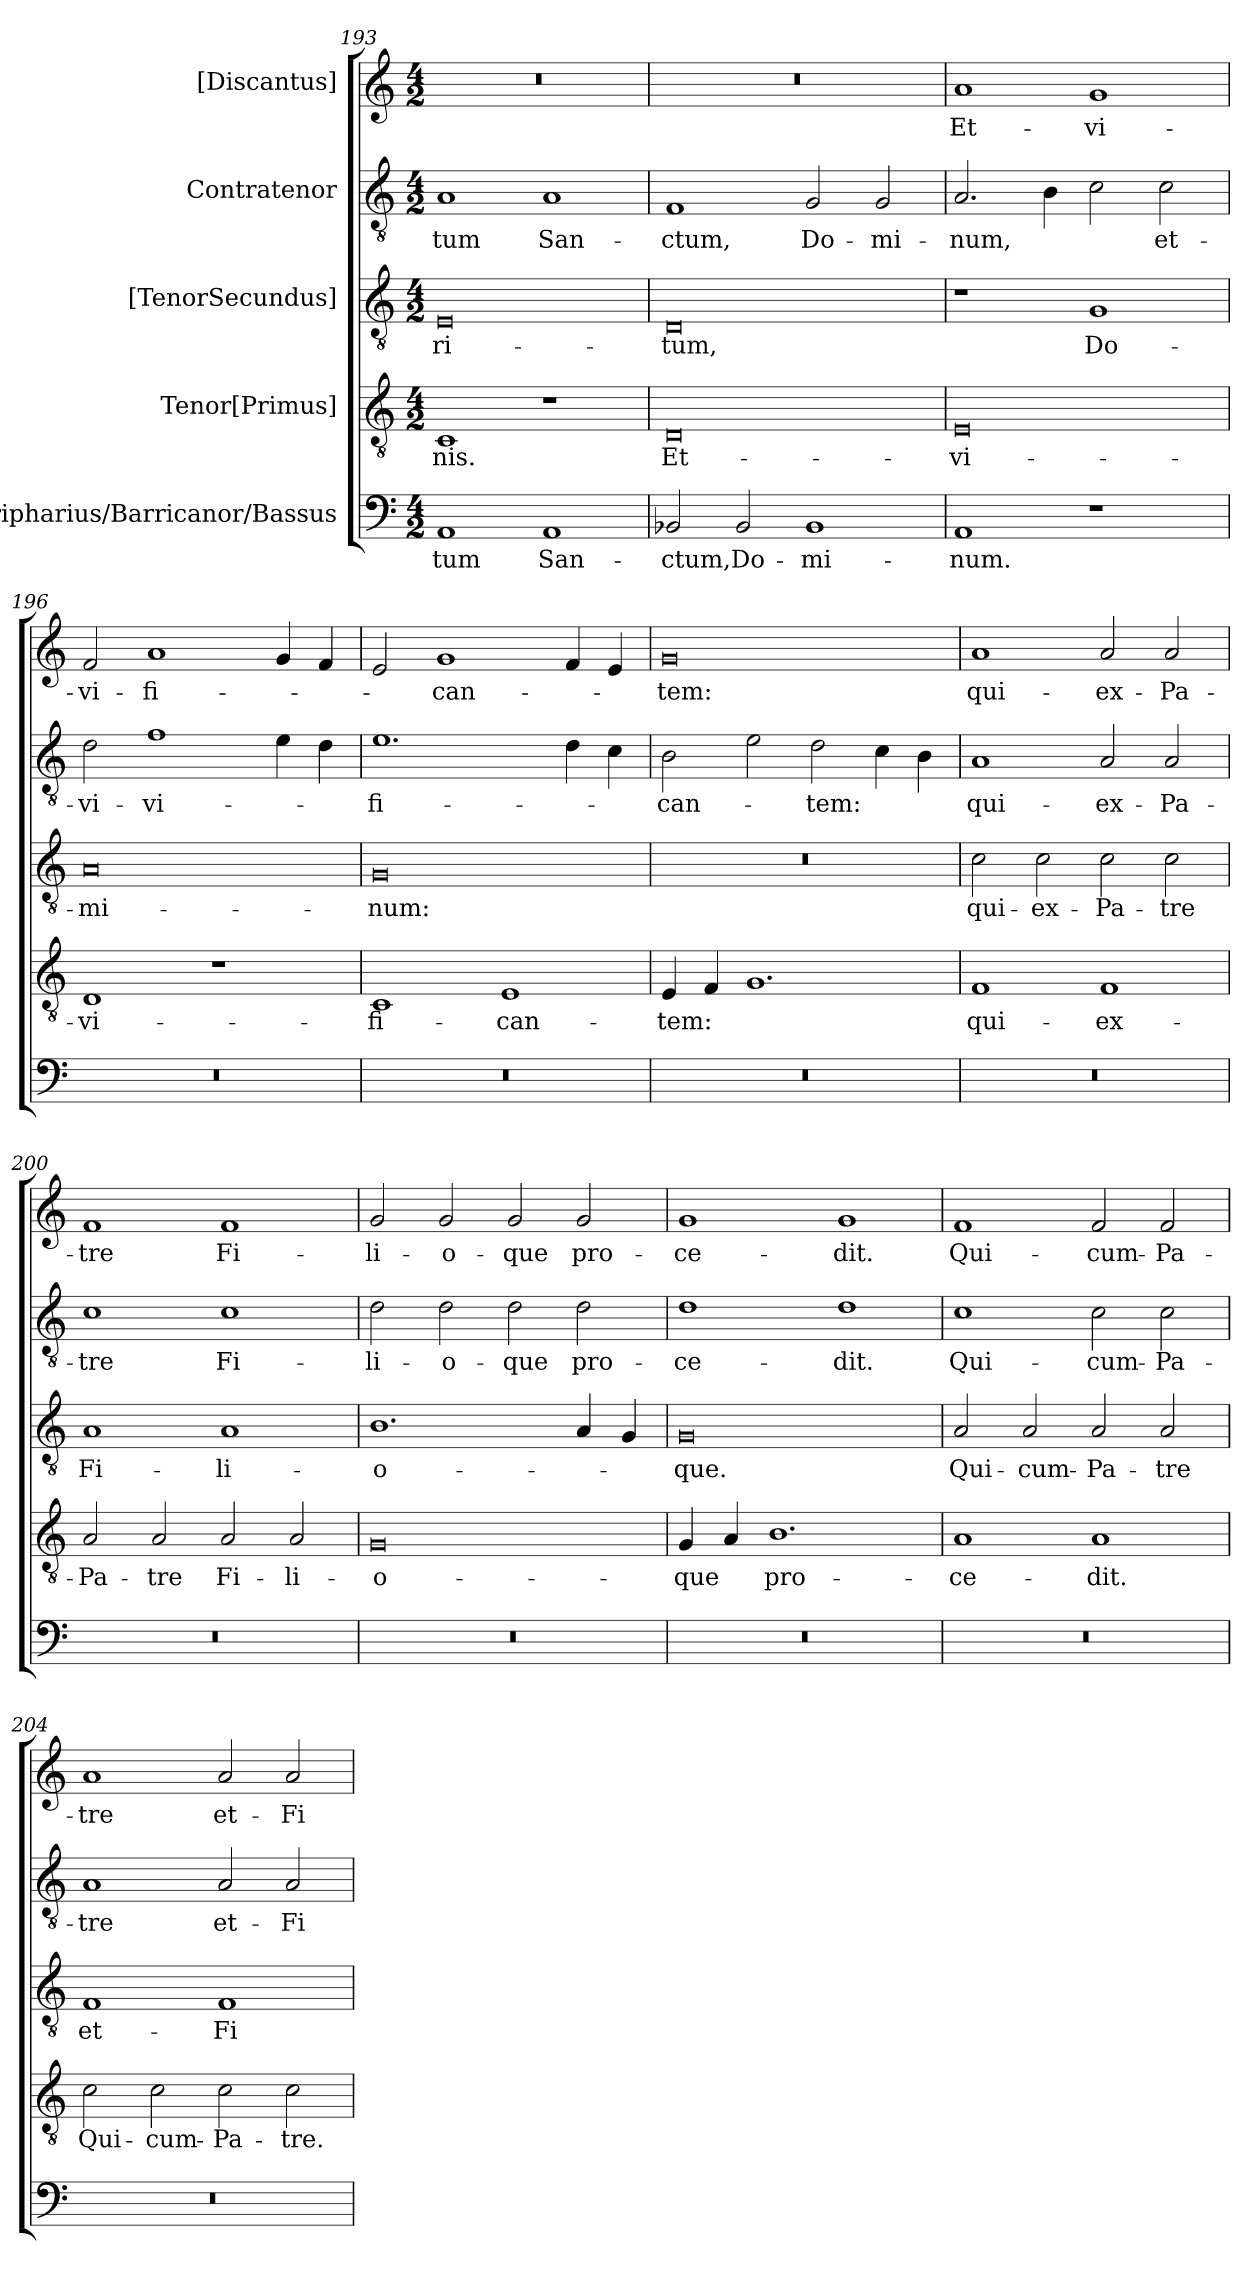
**kern	**text	**kern	**text	**kern	**text	**kern	**text	**kern	**text
*part5	*part5	*part4	*part4	*part3	*part3	*part2	*part2	*part1	*part1
*staff5	*staff5	*staff4	*staff4	*staff3	*staff3	*staff2	*staff2	*staff1	*staff1
*I"Barripharius/Barricanor/Bassus	*	*I"Tenor[Primus]	*	*I"[TenorSecundus]	*	*I"Contratenor	*	*I"[Discantus]	*
*clefF4	*	*clefGv2	*	*clefGv2	*	*clefGv2	*	*clefG2	*
*k[]	*	*k[]	*	*k[]	*	*k[]	*	*k[]	*
*M4/2	*	*M4/2	*	*M4/2	*	*M4/2	*	*M4/2	*
=193	=193	=193	=193	=193	=193	=193	=193	=193	=193
1AA/	-tum	1C/	-nis.	0E/	-ri-	1A/	-tum	0r	.
1AA/	San-	1r	.	.	.	1A/	San-	.	.
=194	=194	=194	=194	=194	=194	=194	=194	=194	=194
2BB-X/	-ctum,	0D/	Et-	0D/	-tum,	1F/	-ctum,	0r	.
2BB-/	Do-	.	.	.	.	.	.	.	.
1BB-/	-mi-	.	.	.	.	2G/	Do-	.	.
.	.	.	.	.	.	2G/	-mi-	.	.
=195	=195	=195	=195	=195	=195	=195	=195	=195	=195
1AA/	-num.	0E/	vi-	1r	.	2.A/	-num,	1a/	Et-
.	.	.	.	.	.	4B\	.	.	.
1r	.	.	.	1G/	Do-	2c\	.	1g/	vi-
.	.	.	.	.	.	2c\	et-	.	.
=196	=196	=196	=196	=196	=196	=196	=196	=196	=196
0r	.	1D/	-vi-	0A/	-mi-	2d\	vi-	2f/	-vi-
.	.	.	.	.	.	1f\	-vi-	1a/	-fi-
.	.	1r	.	.	.	.	.	.	.
.	.	.	.	.	.	4e\	.	4g/	.
.	.	.	.	.	.	4d\	.	4f/	.
=197	=197	=197	=197	=197	=197	=197	=197	=197	=197
0r	.	1C/	-fi-	0G/	-num:	1.e\	-fi-	2e/	.
.	.	.	.	.	.	.	.	1g/	-can-
.	.	1E/	-can-	.	.	.	.	.	.
.	.	.	.	.	.	4d\	.	4f/	.
.	.	.	.	.	.	4c\	.	4e/	.
=198	=198	=198	=198	=198	=198	=198	=198	=198	=198
0r	.	4E/	-tem:	0r	.	2B\	-can-	0g/	-tem:
.	.	4F/	.	.	.	.	.	.	.
.	.	1.G/	.	.	.	2e\	.	.	.
.	.	.	.	.	.	2d\	-tem:	.	.
.	.	.	.	.	.	4c\	.	.	.
.	.	.	.	.	.	4B\	.	.	.
=199	=199	=199	=199	=199	=199	=199	=199	=199	=199
0r	.	1F/	qui-	2c\	qui-	1A/	qui-	1a/	qui-
.	.	.	.	2c\	ex-	.	.	.	.
.	.	1F/	ex-	2c\	Pa-	2A/	ex-	2a/	ex-
.	.	.	.	2c\	-tre	2A/	Pa-	2a/	Pa-
=200	=200	=200	=200	=200	=200	=200	=200	=200	=200
0r	.	2A/	Pa-	1A/	Fi-	1c\	-tre	1f/	-tre
.	.	2A/	-tre	.	.	.	.	.	.
.	.	2A/	Fi-	1A/	-li-	1c\	Fi-	1f/	Fi-
.	.	2A/	-li-	.	.	.	.	.	.
=201	=201	=201	=201	=201	=201	=201	=201	=201	=201
0r	.	0G/	-o-	1.B\	-o-	2d\	-li-	2g/	-li-
.	.	.	.	.	.	2d\	-o-	2g/	-o-
.	.	.	.	.	.	2d\	-que	2g/	-que
.	.	.	.	4A/	.	2d\	pro-	2g/	pro-
.	.	.	.	4G/	.	.	.	.	.
=202	=202	=202	=202	=202	=202	=202	=202	=202	=202
0r	.	4G/	-que	0G/	-que.	1d\	-ce-	1g/	-ce-
.	.	4A/	.	.	.	.	.	.	.
.	.	1.B\	pro-	.	.	.	.	.	.
.	.	.	.	.	.	1d\	-dit.	1g/	-dit.
=203	=203	=203	=203	=203	=203	=203	=203	=203	=203
0r	.	1A/	-ce-	2A/	Qui-	1c\	Qui-	1f/	Qui-
.	.	.	.	2A/	cum-	.	.	.	.
.	.	1A/	-dit.	2A/	Pa-	2c\	cum-	2f/	cum-
.	.	.	.	2A/	-tre	2c\	Pa-	2f/	Pa-
=204	=204	=204	=204	=204	=204	=204	=204	=204	=204
0r	.	2c\	Qui-	1F/	et-	1A/	-tre	1a/	-tre
.	.	2c\	cum-	.	.	.	.	.	.
.	.	2c\	Pa-	1F/	Fi-	2A/	et-	2a/	et-
.	.	2c\	-tre.	.	.	2A/	Fi-	2a/	Fi-
=	=	=	=	=	=	=	=	=	=
*-	*-	*-	*-	*-	*-	*-	*-	*-	*-
